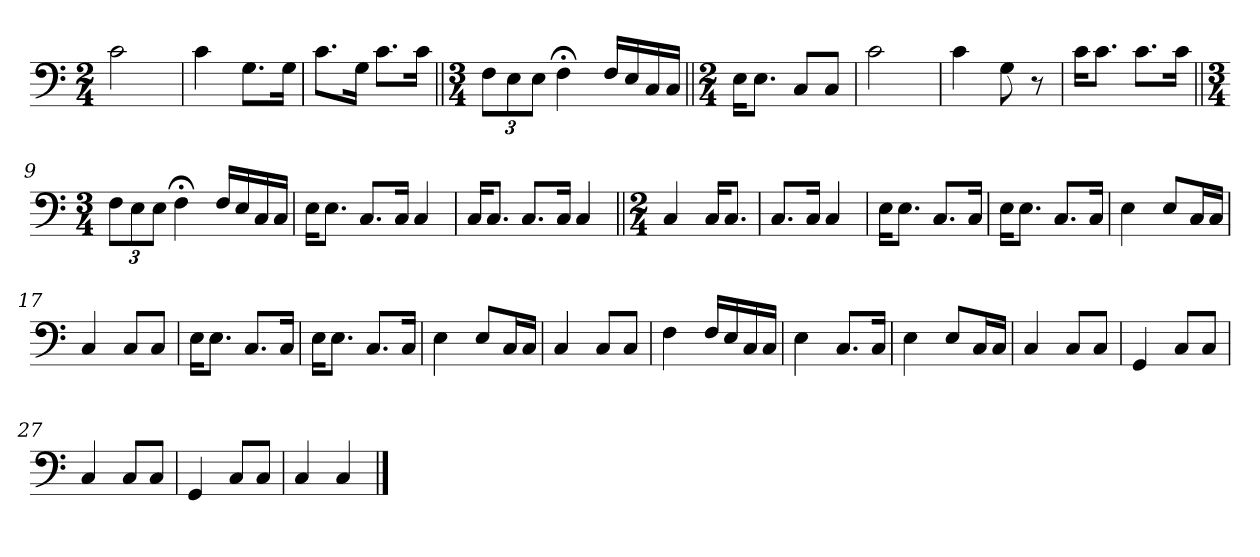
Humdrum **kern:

**kern
*part1
*staff1
*clefF4
*k[]
*M2/4
=1
2c\
=2
4c\
8.G\L
16G\Jk
=3
8.c\L
16G\Jk
8.c\L
16c\Jk
=4||
*M3/4
12F\L
12E\
12E\J
4F;<\
16F/LL
16E/
16C/
16C/JJ
=5||
*M2/4
16E\KL
8.E\J
8C/L
8C/J
=6
2c\
=7
4c\
8G\
8r
=8
16c\KL
8.c\J
8.c\L
16c\Jk
=9||
*M3/4
12F\L
12E\
12E\J
4F;<\
16F/LL
16E/
16C/
16C/JJ
=10
16E\KL
8.E\J
8.C/L
16C/Jk
4C/
=11
16C/KL
8.C/J
8.C/L
16C/Jk
4C/
=12||
*M2/4
4C/
16C/KL
8.C/J
=13
8.C/L
16C/Jk
4C/
=14
16E\KL
8.E\J
8.C/L
16C/Jk
=15
16E\KL
8.E\J
8.C/L
16C/Jk
=16
4E\
8E/L
16C/L
16C/JJ
=17
4C/
8C/L
8C/J
=18
16E\KL
8.E\J
8.C/L
16C/Jk
=19
16E\KL
8.E\J
8.C/L
16C/Jk
=20
4E\
8E/L
16C/L
16C/JJ
=21
4C/
8C/L
8C/J
=22
4F\
16F/LL
16E/
16C/
16C/JJ
=23
4E\
8.C/L
16C/Jk
=24
4E\
8E/L
16C/L
16C/JJ
=25
4C/
8C/L
8C/J
=26
4GG/
8C/L
8C/J
=27
4C/
8C/L
8C/J
=28
4GG/
8C/L
8C/J
=29
4C/
4C/
==
*-
